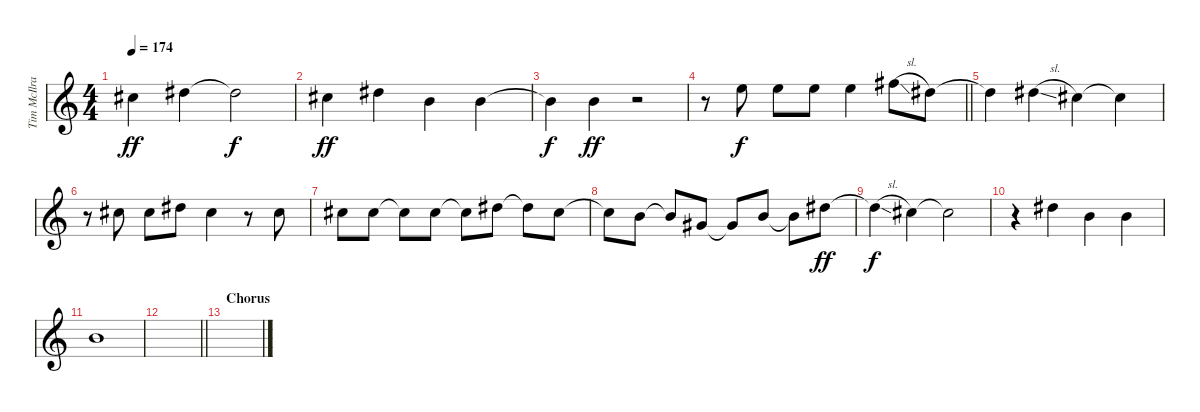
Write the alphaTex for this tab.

\track ("Tim McIlrath - Vocals" "Tim McIlra") {instrument distortionguitar}
\staff {score}
\tuning (Eb4 Bb3 Gb3 Db3 Ab2 Eb2) {hide}
\ts (4 4)
\tempo 174
\clef g2
\ks c
3.2.4{dy ff} 5.2.4 5.2{t}.2{dy f} |
3.2.4{dy ff} 5.2.4 1.2.4 1.2.4 |
1.2{t}.4{dy f} 1.2.4{dy ff} r.2 |
\barLineRight lightlight
r.8 6.2.8{dy f} 6.2.8 6.2.8 6.2.4 8.2{sl}.8 5.2.8 |
5.2{t}.4 5.2{sl}.4 3.2.4 3.2{t}.4 |
r.8 3.2.8 3.2.8 5.2.8 3.2.4 r.8 3.2.8 |
3.2.8 3.2.8 3.2{t}.8 3.2.8 3.2{t}.8 5.2.8 5.2{t}.8 3.2.8 |
3.2{t}.8 1.2.8 1.2{t}.8 2.3.8 2.3{t}.8 1.2.8 1.2{t}.8 5.2.8{dy ff} |
5.2{sl t}.4{dy f} 3.2.4 3.2{t}.2 |
r.4 5.2.4 1.2.4 1.2.4 |
1.2.1 |
\barLineRight lightlight
|
\section ("" "Chorus")
